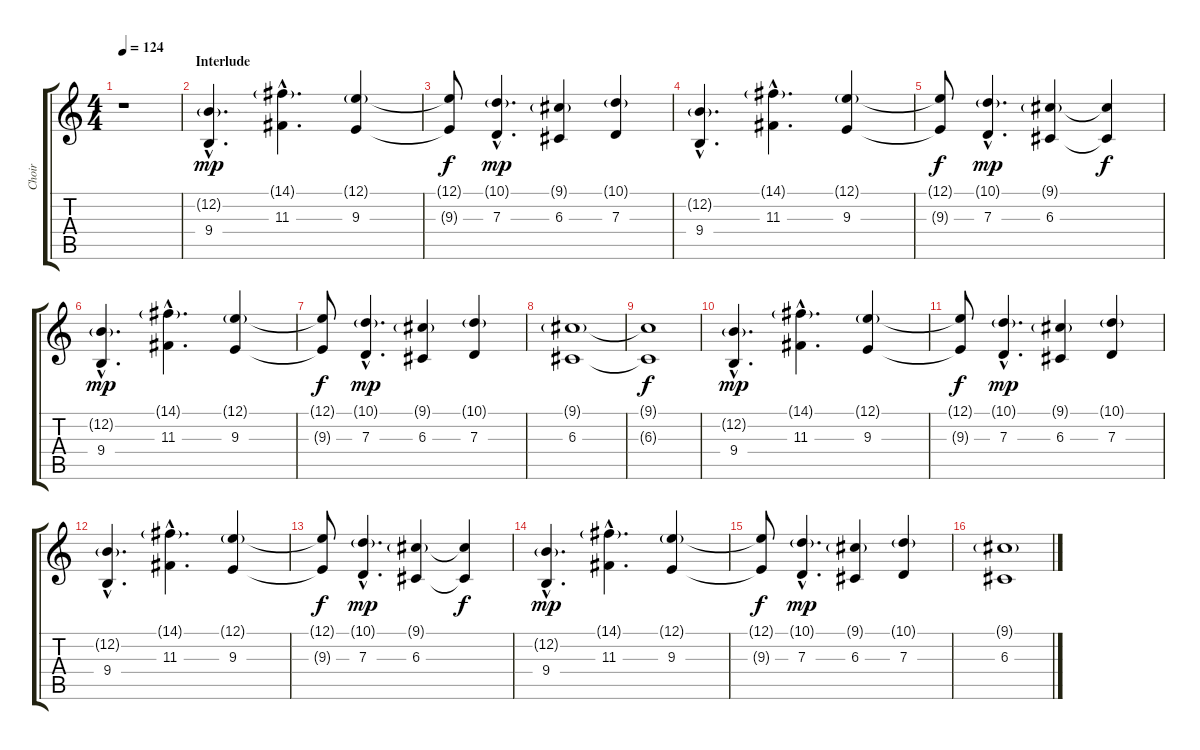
\track ("Choir" "Choir") {instrument choiraahs}
\staff {score tabs}
\tuning (E4 B3 G3 D3 A2 E2) {hide}
\ts (4 4)
\tempo 124
\clef g2
\ks c
r.1{dy mp} |
\section ("" "Interlude")
(12.2{g hac} 9.4{hac}).4{d} (14.1{g hac} 11.3{hac}).4{d} (12.1{g} 9.3).4 |
(12.1{t} 9.3{t}).8{dy f} (10.1{g hac} 7.3{hac}).4{d dy mp} (9.1{g} 6.3).4 (10.1{g} 7.3).4 |
(12.2{g hac} 9.4{hac}).4{d} (14.1{g hac} 11.3{hac}).4{d} (12.1{g} 9.3).4 |
(12.1{t} 9.3{t}).8{dy f} (10.1{g hac} 7.3{hac}).4{d dy mp} (9.1{g} 6.3).4 (9.1{t} 6.3{t}).4{dy f} |
(12.2{g hac} 9.4{hac}).4{d dy mp} (14.1{g hac} 11.3{hac}).4{d} (12.1{g} 9.3).4 |
(12.1{t} 9.3{t}).8{dy f} (10.1{g hac} 7.3{hac}).4{d dy mp} (9.1{g} 6.3).4 (10.1{g} 7.3).4 |
(9.1{g} 6.3).1 |
(9.1{t} 6.3{t}).1{dy f} |
(12.2{g hac} 9.4{hac}).4{d dy mp} (14.1{g hac} 11.3{hac}).4{d} (12.1{g} 9.3).4 |
(12.1{t} 9.3{t}).8{dy f} (10.1{g hac} 7.3{hac}).4{d dy mp} (9.1{g} 6.3).4 (10.1{g} 7.3).4 |
(12.2{g hac} 9.4{hac}).4{d} (14.1{g hac} 11.3{hac}).4{d} (12.1{g} 9.3).4 |
(12.1{t} 9.3{t}).8{dy f} (10.1{g hac} 7.3{hac}).4{d dy mp} (9.1{g} 6.3).4 (9.1{t} 6.3{t}).4{dy f} |
(12.2{g hac} 9.4{hac}).4{d dy mp} (14.1{g hac} 11.3{hac}).4{d} (12.1{g} 9.3).4 |
(12.1{t} 9.3{t}).8{dy f} (10.1{g hac} 7.3{hac}).4{d dy mp} (9.1{g} 6.3).4 (10.1{g} 7.3).4 |
(9.1{g} 6.3).1
